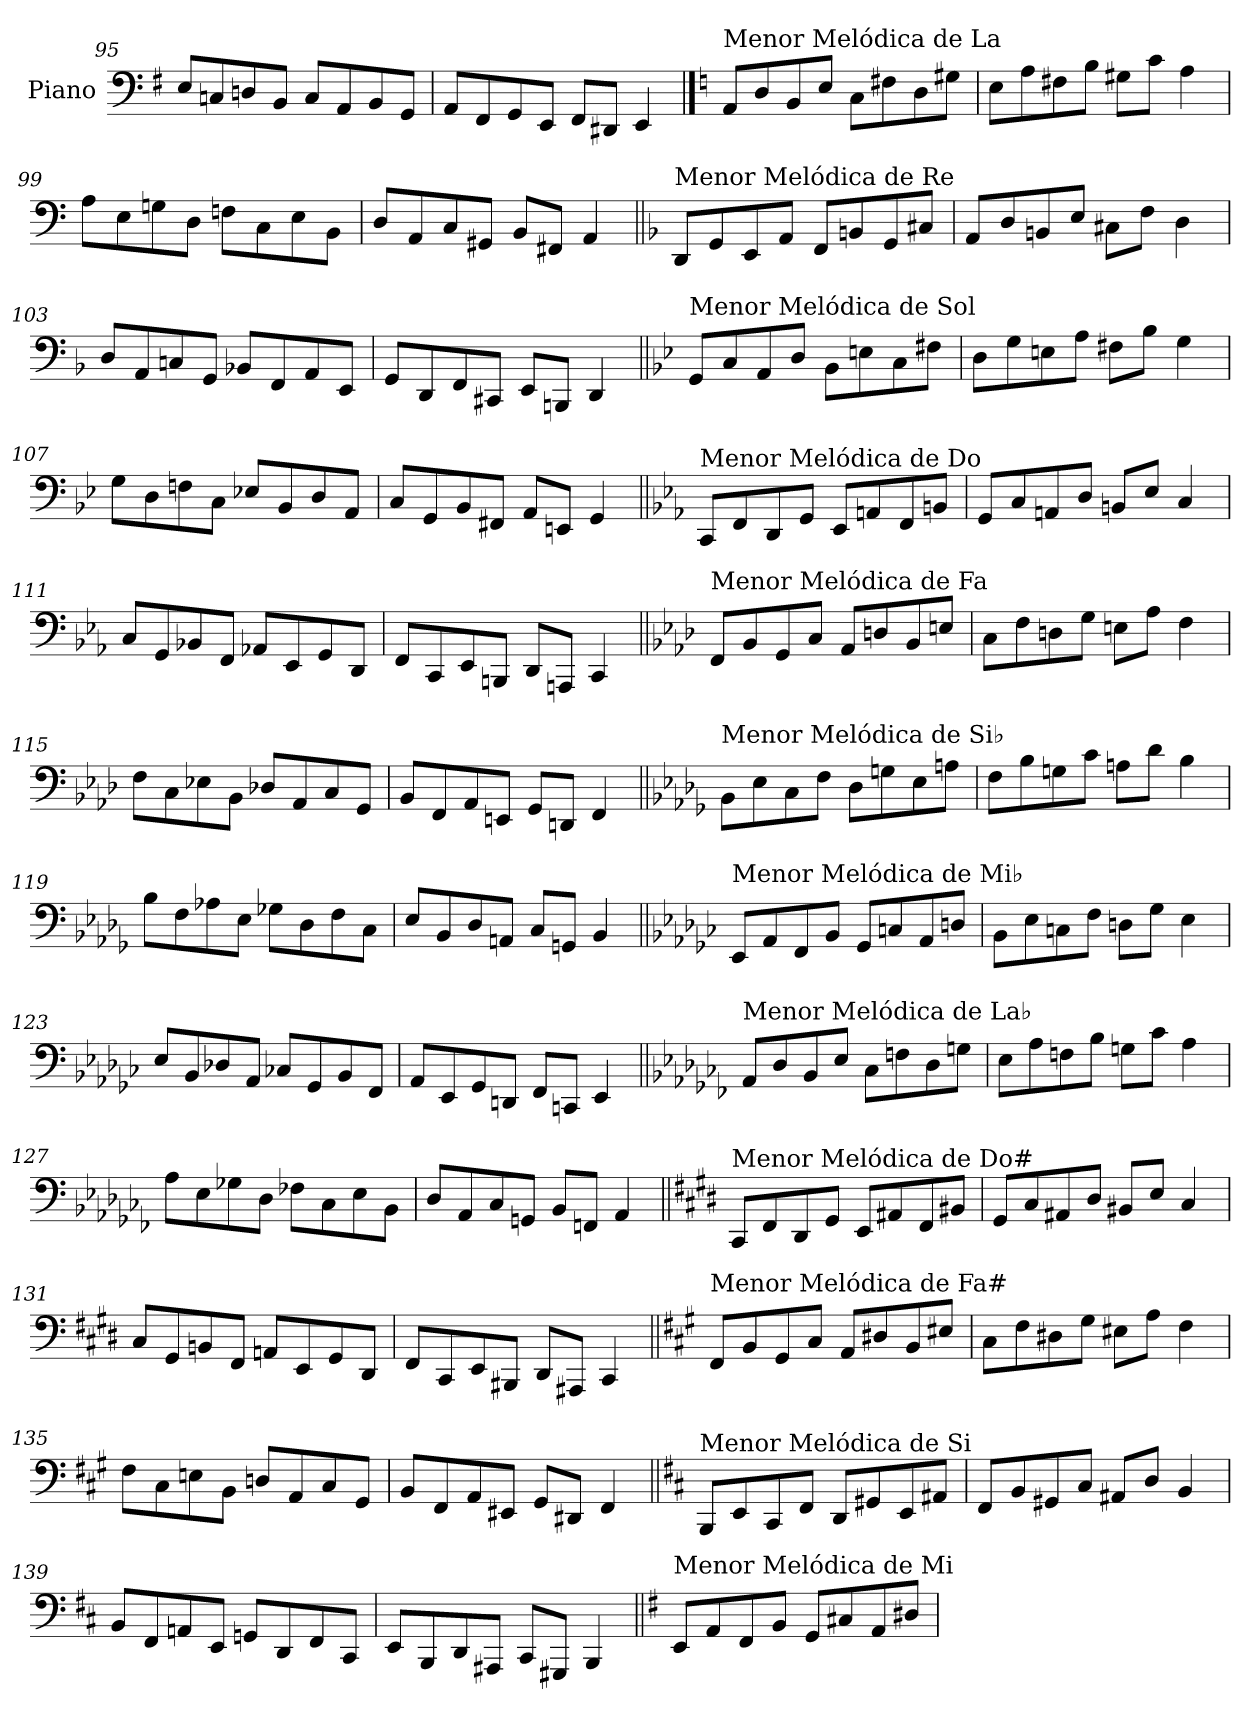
**kern
*part1
*staff1
*I"Piano
*I'Pno.
*clefF4
*k[f#]
=95
8E/L
8Cn/
8Dn/
8BB/J
8C/L
8AA/
8BB/
8GG/J
=96
8AA/L
8FF#/
8GG/
8EE/J
8FF#/L
8DD#X/J
4EE/
!!LO:PB:g=z
==97
*k[]
!LO:TX:a:t=Menor Melódica de La
8AA/L
8D/
8BB/
8E/J
8C\L
8F#X\
8D\
8G#X\J
=98
8E\L
8A\
8F#X\
8B\J
8G#X\L
8c\J
4A\
=99
8A\L
8E\
8Gn\
8D\J
8Fn\L
8C\
8E\
8BB\J
=100
8D/L
8AA/
8C/
8GG#X/J
8BB/L
8FF#X/J
4AA/
!!LO:LB:g=z
=101||
*k[b-]
!LO:TX:a:t=Menor Melódica de Re
8DD/L
8GG/
8EE/
8AA/J
8FF/L
8BBn/
8GG/
8C#X/J
=102
8AA/L
8D/
8BBn/
8E/J
8C#X\L
8F\J
4D\
=103
8D/L
8AA/
8Cn/
8GG/J
8BB-X/L
8FF/
8AA/
8EE/J
=104
8GG/L
8DD/
8FF/
8CC#X/J
8EE/L
8BBBn/J
4DD/
!!LO:LB:g=z
=105||
*k[b-e-]
!LO:TX:a:t=Menor Melódica de Sol
8GG/L
8C/
8AA/
8D/J
8BB-\L
8En\
8C\
8F#X\J
=106
8D\L
8G\
8En\
8A\J
8F#X\L
8B-\J
4G\
=107
8G\L
8D\
8Fn\
8C\J
8E-X/L
8BB-/
8D/
8AA/J
=108
8C/L
8GG/
8BB-/
8FF#X/J
8AA/L
8EEn/J
4GG/
!!LO:LB:g=z
=109||
*k[b-e-a-]
!LO:TX:a:t=Menor Melódica de Do
8CC/L
8FF/
8DD/
8GG/J
8EE-/L
8AAn/
8FF/
8BBn/J
=110
8GG/L
8C/
8AAn/
8D/J
8BBn/L
8E-/J
4C/
=111
8C/L
8GG/
8BB-X/
8FF/J
8AA-X/L
8EE-/
8GG/
8DD/J
=112
8FF/L
8CC/
8EE-/
8BBBn/J
8DD/L
8AAAn/J
4CC/
!!LO:LB:g=z
=113||
*k[b-e-a-d-]
!LO:TX:a:t=Menor Melódica de Fa
8FF/L
8BB-/
8GG/
8C/J
8AA-/L
8Dn/
8BB-/
8En/J
=114
8C\L
8F\
8Dn\
8G\J
8En\L
8A-\J
4F\
=115
8F\L
8C\
8E-X\
8BB-\J
8D-X/L
8AA-/
8C/
8GG/J
=116
8BB-/L
8FF/
8AA-/
8EEn/J
8GG/L
8DDn/J
4FF/
!!LO:LB:g=z
=117||
*k[b-e-a-d-g-]
!LO:TX:a:t=Menor Melódica de Si♭
8BB-\L
8E-\
8C\
8F\J
8D-\L
8Gn\
8E-\
8An\J
=118
8F\L
8B-\
8Gn\
8c\J
8An\L
8d-\J
4B-\
=119
8B-\L
8F\
8A-X\
8E-\J
8G-X\L
8D-\
8F\
8C\J
=120
8E-/L
8BB-/
8D-/
8AAn/J
8C/L
8GGn/J
4BB-/
!!LO:LB:g=z
=121||
*k[b-e-a-d-g-c-]
!LO:TX:a:t=Menor Melódica de Mi♭
8EE-/L
8AA-/
8FF/
8BB-/J
8GG-/L
8Cn/
8AA-/
8Dn/J
=122
8BB-\L
8E-\
8Cn\
8F\J
8Dn\L
8G-\J
4E-\
=123
8E-/L
8BB-/
8D-X/
8AA-/J
8C-X/L
8GG-/
8BB-/
8FF/J
=124
8AA-/L
8EE-/
8GG-/
8DDn/J
8FF/L
8CCn/J
4EE-/
!!LO:LB:g=z
=125||
*k[b-e-a-d-g-c-f-]
!LO:TX:a:t=Menor Melódica de La♭
8AA-/L
8D-/
8BB-/
8E-/J
8C-\L
8Fn\
8D-\
8Gn\J
=126
8E-\L
8A-\
8Fn\
8B-\J
8Gn\L
8c-\J
4A-\
=127
8A-\L
8E-\
8G-X\
8D-\J
8F-X\L
8C-\
8E-\
8BB-\J
=128
8D-/L
8AA-/
8C-/
8GGn/J
8BB-/L
8FFn/J
4AA-/
!!LO:LB:g=z
=129||
*k[f#c#g#d#]
!LO:TX:a:t=Menor Melódica de Do#
8CC#/L
8FF#/
8DD#/
8GG#/J
8EE/L
8AA#X/
8FF#/
8BB#X/J
=130
8GG#/L
8C#/
8AA#X/
8D#/J
8BB#X/L
8E/J
4C#/
=131
8C#/L
8GG#/
8BBn/
8FF#/J
8AAn/L
8EE/
8GG#/
8DD#/J
=132
8FF#/L
8CC#/
8EE/
8BBB#X/J
8DD#/L
8AAA#X/J
4CC#/
!!LO:LB:g=z
=133||
*k[f#c#g#]
!LO:TX:a:t=Menor Melódica de Fa#
8FF#/L
8BB/
8GG#/
8C#/J
8AA/L
8D#X/
8BB/
8E#X/J
=134
8C#\L
8F#\
8D#X\
8G#\J
8E#X\L
8A\J
4F#\
=135
8F#\L
8C#\
8En\
8BB\J
8Dn/L
8AA/
8C#/
8GG#/J
=136
8BB/L
8FF#/
8AA/
8EE#X/J
8GG#/L
8DD#X/J
4FF#/
!!LO:LB:g=z
=137||
*k[f#c#]
!LO:TX:a:t=Menor Melódica de Si
8BBB/L
8EE/
8CC#/
8FF#/J
8DD/L
8GG#X/
8EE/
8AA#X/J
=138
8FF#/L
8BB/
8GG#X/
8C#/J
8AA#X/L
8D/J
4BB/
=139
8BB/L
8FF#/
8AAn/
8EE/J
8GGn/L
8DD/
8FF#/
8CC#/J
=140
8EE/L
8BBB/
8DD/
8AAA#X/J
8CC#/L
8GGG#X/J
4BBB/
!!LO:LB:g=z
=141||
*k[f#]
!LO:TX:a:t=Menor Melódica de Mi
8EE/L
8AA/
8FF#/
8BB/J
8GG/L
8C#X/
8AA/
8D#X/J
=
*-
